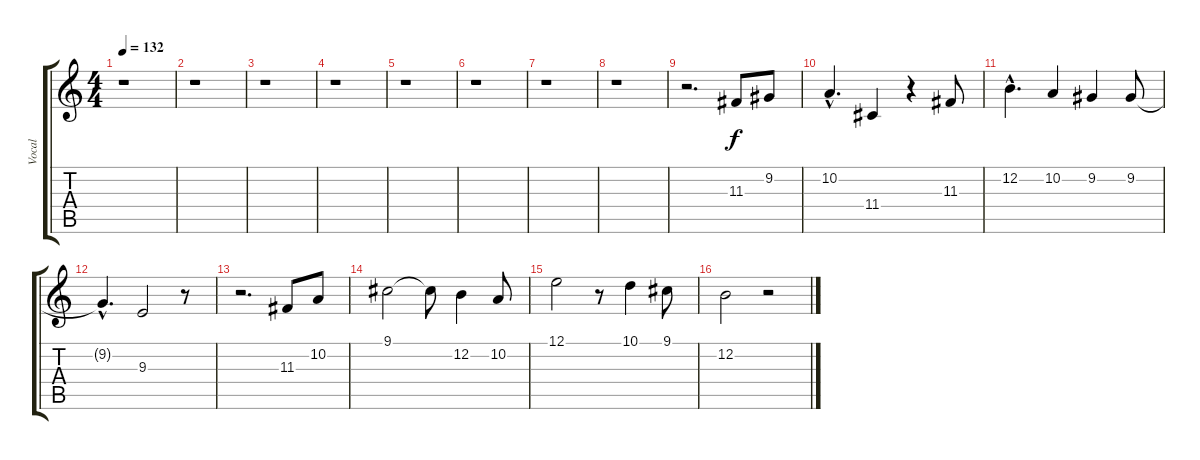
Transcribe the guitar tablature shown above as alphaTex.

\track ("Vocal" "Vocal") {instrument cello}
\staff {score tabs}
\tuning (E4 B3 G3 D3 A2 E2) {hide}
\ts (4 4)
\tempo 132
\clef g2
\ks c
r.1{dy f} |
r.1 |
r.1 |
r.1 |
r.1 |
r.1 |
r.1 |
r.1 |
r.2{d} 11.3.8 9.2.8 |
10.2{hac}.4{d} 11.4.4 r.4 11.3.8 |
12.2{hac}.4{d} 10.2.4 9.2.4 9.2.8 |
9.2{hac t}.4{d} 9.3.2 r.8 |
r.2{d} 11.3.8 10.2.8 |
9.1.2 9.1{t}.8 12.2.4 10.2.8 |
12.1.2 r.8 10.1.4 9.1.8 |
12.2.2 r.2
